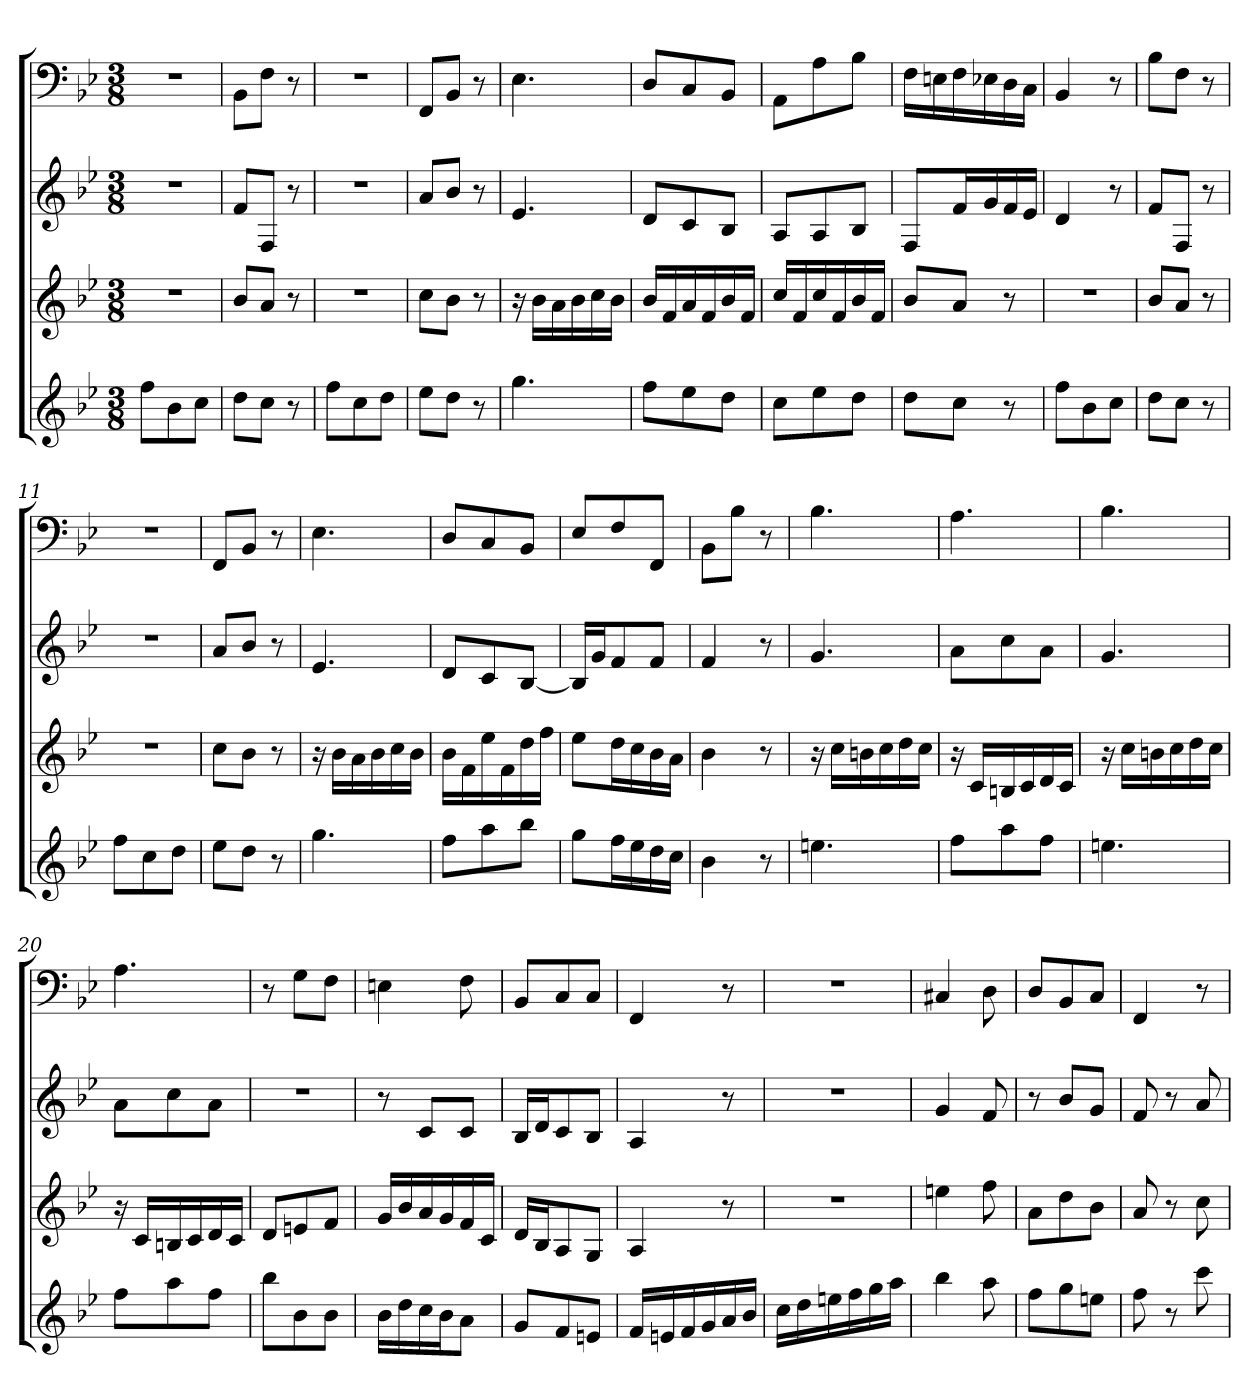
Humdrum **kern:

**kern	**kern	**kern	**kern
*part4	*part3	*part2	*part1
*staff4	*staff3	*staff2	*staff1
*k[b-e-]	*k[b-e-]	*k[b-e-]	*k[b-e-]
*B-:	*B-:	*B-:	*B-:
*M3/8	*M3/8	*M3/8	*M3/8
=1	=1	=1	=1
8ffL	4.r	4.r	4.r
8b-	.	.	.
8ccJ	.	.	.
=2	=2	=2	=2
8ddL	8b-L	8fL	8BB-L
8ccJ	8aJ	8FJ	8FJ
8r	8r	8r	8r
=3	=3	=3	=3
8ffL	4.r	4.r	4.r
8cc	.	.	.
8ddJ	.	.	.
=4	=4	=4	=4
8ee-L	8ccL	8aL	8FFL
8ddJ	8b-J	8b-J	8BB-J
8r	8r	8r	8r
=5	=5	=5	=5
4.gg	16r	4.e-	4.E-
.	16b-LL	.	.
.	16a	.	.
.	16b-	.	.
.	16cc	.	.
.	16b-JJ	.	.
=6	=6	=6	=6
8ffL	16b-LL	8dL	8DL
.	16f	.	.
8ee-	16a	8c	8C
.	16f	.	.
8ddJ	16b-	8B-J	8BB-J
.	16fJJ	.	.
=7	=7	=7	=7
8ccL	16ccLL	8AL	8AAL
.	16f	.	.
8ee-	16cc	8A	8A
.	16f	.	.
8ddJ	16b-	8B-J	8B-J
.	16fJJ	.	.
=8	=8	=8	=8
8ddL	8b-L	8FL	16FLL
.	.	.	16En
8ccJ	8aJ	16fL	16F
.	.	16g	16E-X
8r	8r	16f	16D
.	.	16e-JJ	16CJJ
=9	=9	=9	=9
8ffL	4.r	4d	4BB-
8b-	.	.	.
8ccJ	.	8r	8r
=10	=10	=10	=10
8ddL	8b-L	8fL	8B-L
8ccJ	8aJ	8FJ	8FJ
8r	8r	8r	8r
=11	=11	=11	=11
8ffL	4.r	4.r	4.r
8cc	.	.	.
8ddJ	.	.	.
=12	=12	=12	=12
8ee-L	8ccL	8aL	8FFL
8ddJ	8b-J	8b-J	8BB-J
8r	8r	8r	8r
=13	=13	=13	=13
4.gg	16r	4.e-	4.E-
.	16b-LL	.	.
.	16a	.	.
.	16b-	.	.
.	16cc	.	.
.	16b-JJ	.	.
=14	=14	=14	=14
8ffL	16b-LL	8dL	8DL
.	16f	.	.
8aa	16ee-	8c	8C
.	16f	.	.
8bb-J	16dd	[8B-J	8BB-J
.	16ffJJ	.	.
=15	=15	=15	=15
8ggL	8ee-L	16B-LL]	8E-L
.	.	16gJ	.
16ffL	16ddL	8f	8F
16ee-	16cc	.	.
16dd	16b-	8fJ	8FFJ
16ccJJ	16aJJ	.	.
=16	=16	=16	=16
4b-	4b-	4f	8BB-L
.	.	.	8B-J
8r	8r	8r	8r
=17	=17	=17	=17
4.een	16r	4.g	4.B-
.	16ccLL	.	.
.	16bn	.	.
.	16cc	.	.
.	16dd	.	.
.	16ccJJ	.	.
=18	=18	=18	=18
8ffL	16r	8aL	4.A
.	16cLL	.	.
8aa	16Bn	8cc	.
.	16c	.	.
8ffJ	16d	8aJ	.
.	16cJJ	.	.
=19	=19	=19	=19
4.een	16r	4.g	4.B-
.	16ccLL	.	.
.	16bn	.	.
.	16cc	.	.
.	16dd	.	.
.	16ccJJ	.	.
=20	=20	=20	=20
8ffL	16r	8aL	4.A
.	16cLL	.	.
8aa	16Bn	8cc	.
.	16c	.	.
8ffJ	16d	8aJ	.
.	16cJJ	.	.
=21	=21	=21	=21
8bb-L	8dL	4.r	8r
8b-	8en	.	8GL
8b-J	8fJ	.	8FJ
=22	=22	=22	=22
16b-LL	16gLL	8r	4En
16dd	16b-	.	.
16cc	16a	8cL	.
16b-J	16g	.	.
8aJ	16f	8cJ	8F
.	16cJJ	.	.
=23	=23	=23	=23
8gL	16dLL	16B-LL	8BB-L
.	16B-J	16dJ	.
8f	8A	8c	8C
8enJ	8GJ	8B-J	8CJ
=24	=24	=24	=24
16fLL	4A	4A	4FF
16en	.	.	.
16f	.	.	.
16g	.	.	.
16a	8r	8r	8r
16b-JJ	.	.	.
=25	=25	=25	=25
16ccLL	4.r	4.r	4.r
16dd	.	.	.
16een	.	.	.
16ff	.	.	.
16gg	.	.	.
16aaJJ	.	.	.
=26	=26	=26	=26
4bb-	4een	4g	4C#X
8aa	8ff	8f	8D
=27	=27	=27	=27
8ffL	8aL	8r	8DL
8gg	8dd	8b-L	8BB-
8eenJ	8b-J	8gJ	8CJ
=28	=28	=28	=28
8ff	8a	8f	4FF
8r	8r	8r	.
8ccc	8cc	8a	8r
=	=	=	=
*-	*-	*-	*-
